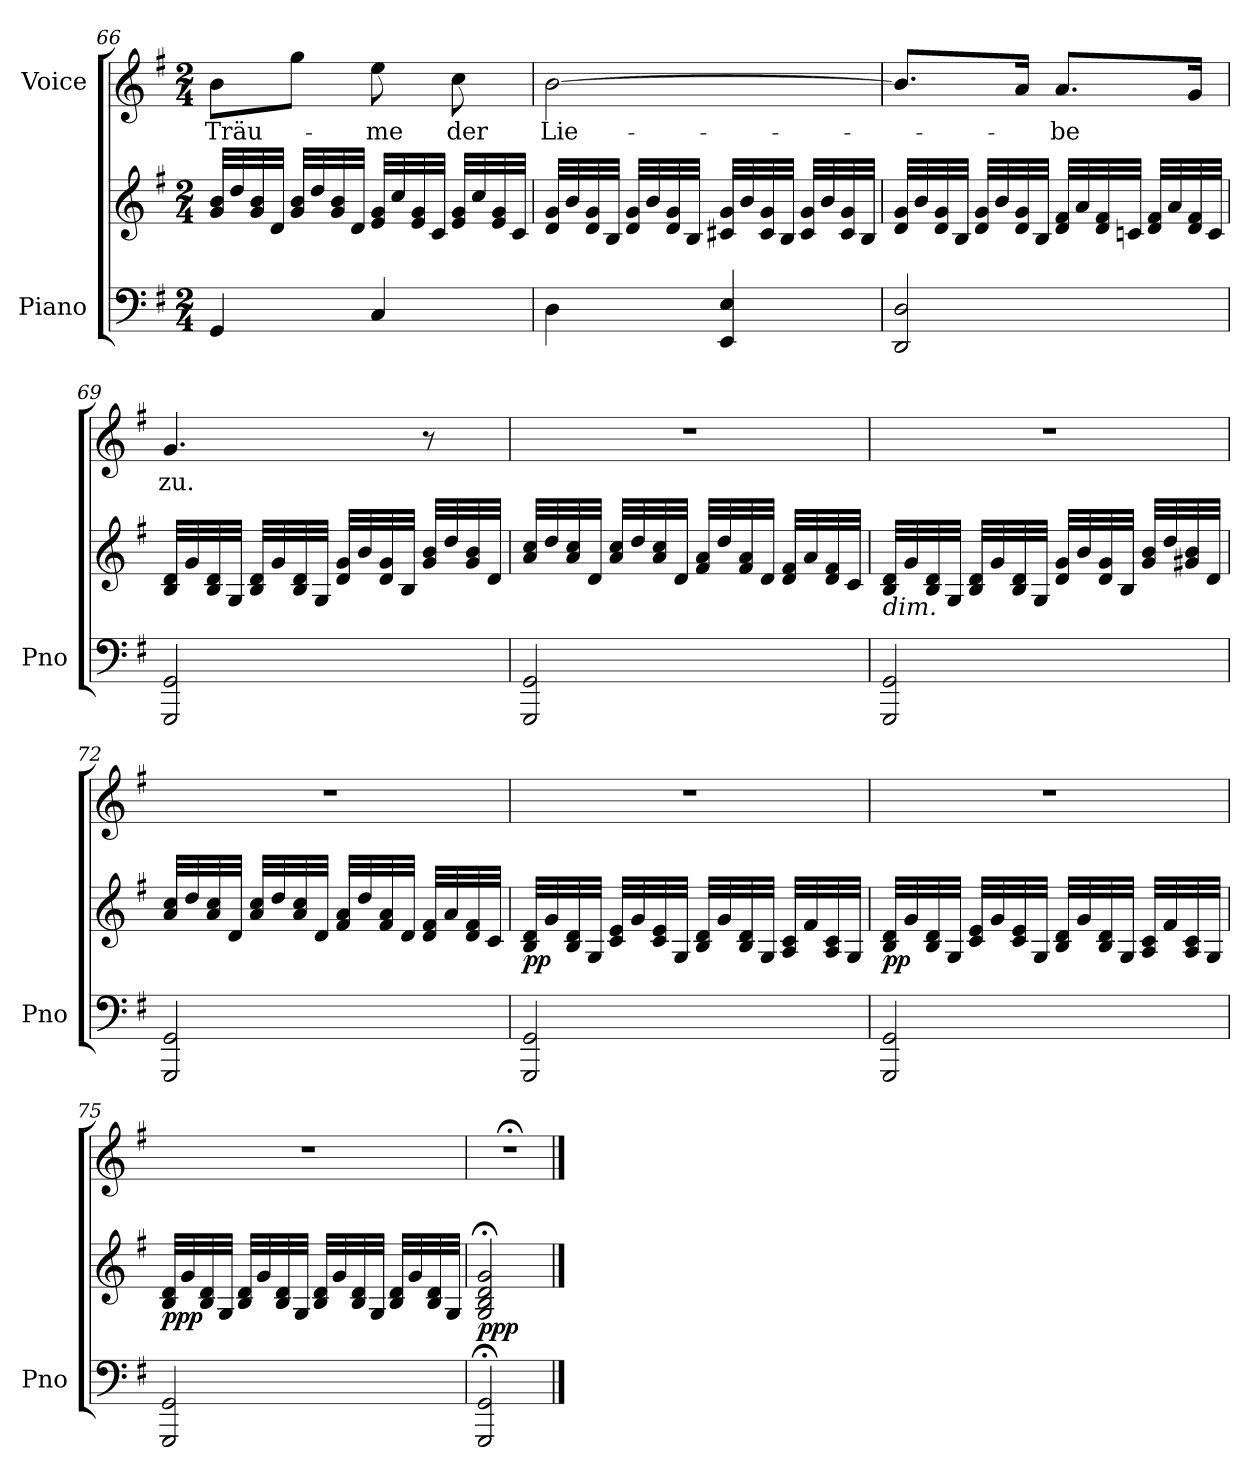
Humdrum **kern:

**kern	**kern	**dynam	**kern	**text
*part2	*part2	*part2	*part1	*part1
*staff3	*staff2	*staff2/3	*staff1	*staff1
*I"Piano	*	*	*I"Voice	*
*I'Pno	*	*	*	*
!!LO:LB:g=z
*clefF4	*clefG2	*	*clefG2	*
*k[f#]	*k[f#]	*	*k[f#]	*
*M2/4	*M2/4	*	*M2/4	*
=66	=66	=66	=66	=66
!	!	!	!	!LO:LY:b
4GG/	32g/ 32b/LLL	.	8b\L	Träu-
.	32dd/	.	.	.
.	32g/ 32b/	.	.	.
.	32d/JJJ	.	.	.
.	32g/ 32b/LLL	.	8gg\J	.
.	32dd/	.	.	.
.	32g/ 32b/	.	.	.
.	32d/JJJ	.	.	.
!	!	!	!	!LO:LY:b
4C/	32e/ 32g/LLL	.	8ee\	-me
.	32cc/	.	.	.
.	32e/ 32g/	.	.	.
.	32c/JJJ	.	.	.
!	!	!	!	!LO:LY:b
.	32e/ 32g/LLL	.	8cc\	der
.	32cc/	.	.	.
.	32e/ 32g/	.	.	.
.	32c/JJJ	.	.	.
=67	=67	=67	=67	=67
!	!	!	!	!LO:LY:b
4D\	32d/ 32g/LLL	.	[2b\	Lie-
.	32b/	.	.	.
.	32d/ 32g/	.	.	.
.	32B/JJJ	.	.	.
.	32d/ 32g/LLL	.	.	.
.	32b/	.	.	.
.	32d/ 32g/	.	.	.
.	32B/JJJ	.	.	.
4EE/ 4E/	32c#X/ 32g/LLL	.	.	.
.	32b/	.	.	.
.	32c#/ 32g/	.	.	.
.	32B/JJJ	.	.	.
.	32c#/ 32g/LLL	.	.	.
.	32b/	.	.	.
.	32c#/ 32g/	.	.	.
.	32B/JJJ	.	.	.
=68	=68	=68	=68	=68
2DD/ 2D/	32d/ 32g/LLL	.	8.b/L]	.
.	32b/	.	.	.
.	32d/ 32g/	.	.	.
.	32B/JJJ	.	.	.
.	32d/ 32g/LLL	.	.	.
.	32b/	.	.	.
.	32d/ 32g/	.	16a/Jk	.
.	32B/JJJ	.	.	.
!	!	!	!	!LO:LY:b
.	32d/ 32f#/LLL	.	8.a/L	-be
.	32a/	.	.	.
.	32d/ 32f#/	.	.	.
.	32cn/JJJ	.	.	.
.	32d/ 32f#/LLL	.	.	.
.	32a/	.	.	.
.	32d/ 32f#/	.	16g/Jk	.
.	32c/JJJ	.	.	.
!!LO:LB:g=z
=69	=69	=69	=69	=69
!	!	!	!	!LO:LY:b
2GGG/ 2GG/	32B/ 32d/LLL	.	4.g/	zu.
.	32g/	.	.	.
.	32B/ 32d/	.	.	.
.	32G/JJJ	.	.	.
.	32B/ 32d/LLL	.	.	.
.	32g/	.	.	.
.	32B/ 32d/	.	.	.
.	32G/JJJ	.	.	.
.	32d/ 32g/LLL	.	.	.
.	32b/	.	.	.
.	32d/ 32g/	.	.	.
.	32B/JJJ	.	.	.
.	32g/ 32b/LLL	.	8r	.
.	32dd/	.	.	.
.	32g/ 32b/	.	.	.
.	32d/JJJ	.	.	.
=70	=70	=70	=70	=70
2GGG/ 2GG/	32a/ 32cc/LLL	.	2r	.
.	32dd/	.	.	.
.	32a/ 32cc/	.	.	.
.	32d/JJJ	.	.	.
.	32a/ 32cc/LLL	.	.	.
.	32dd/	.	.	.
.	32a/ 32cc/	.	.	.
.	32d/JJJ	.	.	.
.	32f#/ 32a/LLL	.	.	.
.	32dd/	.	.	.
.	32f#/ 32a/	.	.	.
.	32d/JJJ	.	.	.
.	32d/ 32f#/LLL	.	.	.
.	32a/	.	.	.
.	32d/ 32f#/	.	.	.
.	32c/JJJ	.	.	.
=71	=71	=71	=71	=71
!	!LO:TX:b:i:t=dim.	!	!	!
2GGG/ 2GG/	32B/ 32d/LLL	.	2r	.
.	32g/	.	.	.
.	32B/ 32d/	.	.	.
.	32G/JJJ	.	.	.
.	32B/ 32d/LLL	.	.	.
.	32g/	.	.	.
.	32B/ 32d/	.	.	.
.	32G/JJJ	.	.	.
.	32d/ 32g/LLL	.	.	.
.	32b/	.	.	.
.	32d/ 32g/	.	.	.
.	32B/JJJ	.	.	.
.	32g/ 32b/LLL	.	.	.
.	32dd/	.	.	.
.	32g#X/ 32b/	.	.	.
.	32d/JJJ	.	.	.
=72	=72	=72	=72	=72
2GGG/ 2GG/	32a/ 32cc/LLL	.	2r	.
.	32dd/	.	.	.
.	32a/ 32cc/	.	.	.
.	32d/JJJ	.	.	.
.	32a/ 32cc/LLL	.	.	.
.	32dd/	.	.	.
.	32a/ 32cc/	.	.	.
.	32d/JJJ	.	.	.
.	32f#/ 32a/LLL	.	.	.
.	32dd/	.	.	.
.	32f#/ 32a/	.	.	.
.	32d/JJJ	.	.	.
.	32d/ 32f#/LLL	.	.	.
.	32a/	.	.	.
.	32d/ 32f#/	.	.	.
.	32c/JJJ	.	.	.
!!LO:LB:g=z
=73	=73	=73	=73	=73
!	!	!LO:DY:b	!	!
2GGG/ 2GG/	32B/ 32d/LLL	pp	2r	.
.	32g/	.	.	.
.	32B/ 32d/	.	.	.
.	32G/JJJ	.	.	.
.	32c/ 32e/LLL	.	.	.
.	32g/	.	.	.
.	32c/ 32e/	.	.	.
.	32G/JJJ	.	.	.
.	32B/ 32d/LLL	.	.	.
.	32g/	.	.	.
.	32B/ 32d/	.	.	.
.	32G/JJJ	.	.	.
.	32A/ 32c/LLL	.	.	.
.	32f#/	.	.	.
.	32A/ 32c/	.	.	.
.	32G/JJJ	.	.	.
=74	=74	=74	=74	=74
!	!	!LO:DY:b	!	!
2GGG/ 2GG/	32B/ 32d/LLL	pp	2r	.
.	32g/	.	.	.
.	32B/ 32d/	.	.	.
.	32G/JJJ	.	.	.
.	32c/ 32e/LLL	.	.	.
.	32g/	.	.	.
.	32c/ 32e/	.	.	.
.	32G/JJJ	.	.	.
.	32B/ 32d/LLL	.	.	.
.	32g/	.	.	.
.	32B/ 32d/	.	.	.
.	32G/JJJ	.	.	.
.	32A/ 32c/LLL	.	.	.
.	32f#/	.	.	.
.	32A/ 32c/	.	.	.
.	32G/JJJ	.	.	.
=75	=75	=75	=75	=75
!	!	!LO:DY:b	!	!
2GGG/ 2GG/	32B/ 32d/LLL	ppp	2r	.
.	32g/	.	.	.
.	32B/ 32d/	.	.	.
.	32G/JJJ	.	.	.
.	32B/ 32d/LLL	.	.	.
.	32g/	.	.	.
.	32B/ 32d/	.	.	.
.	32G/JJJ	.	.	.
.	32B/ 32d/LLL	.	.	.
.	32g/	.	.	.
.	32B/ 32d/	.	.	.
.	32G/JJJ	.	.	.
.	32B/ 32d/LLL	.	.	.
.	32g/	.	.	.
.	32B/ 32d/	.	.	.
.	32G/JJJ	.	.	.
=76	=76	=76	=76	=76
!	!	!LO:DY:b	!	!
2GGG/;< 2GG/;<	2G/;< 2B/;< 2d/;< 2g/;<	ppp	2r;<	.
==	==	==	==	==
*-	*-	*-	*-	*-
